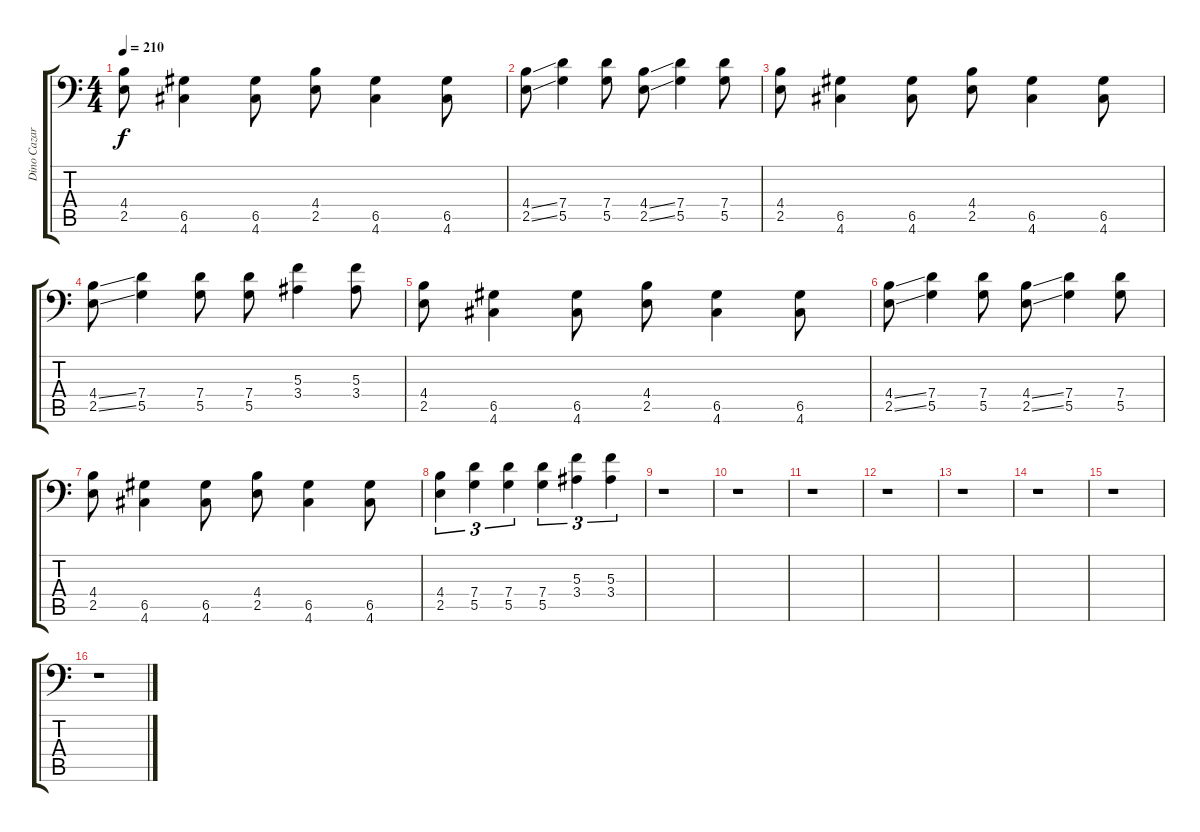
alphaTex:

\track ("Dino Cazares" "Dino Cazar") {instrument distortionguitar}
\staff {score tabs}
\tuning (A3 E3 C3 G2 D2 A1) {hide}
\ts (4 4)
\tempo 210
\clef f4
\ks c
(4.4 2.5).8{dy f} (6.5 4.6).4 (6.5 4.6).8 (4.4 2.5).8 (6.5 4.6).4 (6.5 4.6).8 |
(4.4{ss} 2.5{ss}).8 (7.4 5.5).4 (7.4 5.5).8 (4.4{ss} 2.5{ss}).8 (7.4 5.5).4 (7.4 5.5).8 |
(4.4 2.5).8 (6.5 4.6).4 (6.5 4.6).8 (4.4 2.5).8 (6.5 4.6).4 (6.5 4.6).8 |
(4.4{ss} 2.5{ss}).8 (7.4 5.5).4 (7.4 5.5).8 (7.4 5.5).8 (5.3 3.4).4 (5.3 3.4).8 |
(4.4 2.5).8 (6.5 4.6).4 (6.5 4.6).8 (4.4 2.5).8 (6.5 4.6).4 (6.5 4.6).8 |
(4.4{ss} 2.5{ss}).8 (7.4 5.5).4 (7.4 5.5).8 (4.4{ss} 2.5{ss}).8 (7.4 5.5).4 (7.4 5.5).8 |
(4.4 2.5).8 (6.5 4.6).4 (6.5 4.6).8 (4.4 2.5).8 (6.5 4.6).4 (6.5 4.6).8 |
(4.4 2.5).4{tu (3 2)} (7.4 5.5).4{tu (3 2)} (7.4 5.5).4{tu (3 2)} (7.4 5.5).4{tu (3 2)} (5.3 3.4).4{tu (3 2)} (5.3 3.4).4{tu (3 2)} |
r.1 |
r.1 |
r.1 |
r.1 |
r.1 |
r.1 |
r.1 |
r.1
